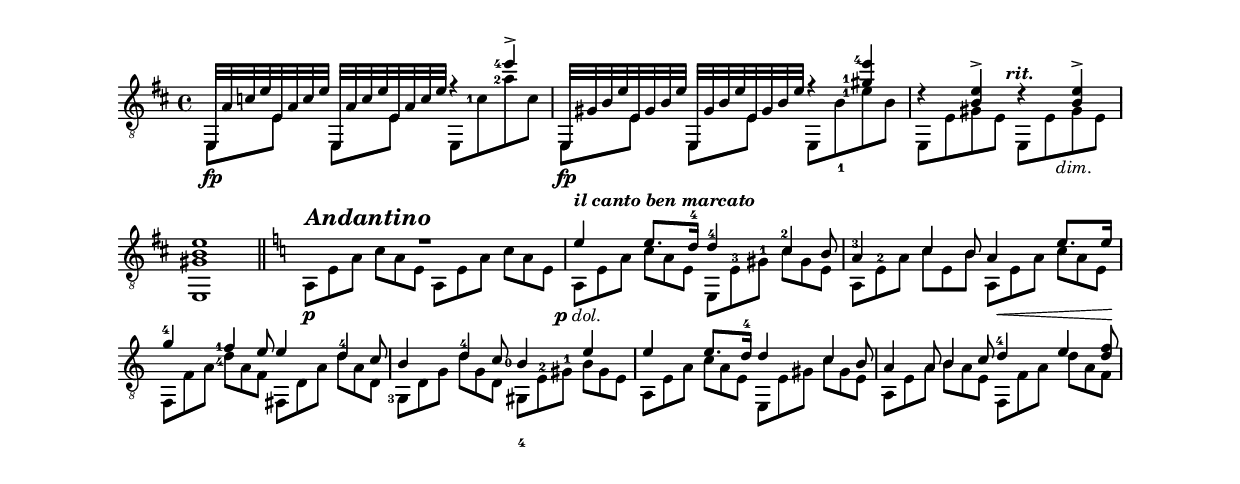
% Do not edit this file; it is automatically
% generated from Documentation/snippets/new
% This file is in the public domain.
%% Note: this file works from version 2.13.29
% INSPIRATIONAL HEADER FOR LILYPOND DOCUMENTATION fretted-strings %
% Passage from Johann Kaspar Mertz "Opern Revue, Op. 8, no. 17"   %
% on melodies from Bellini's "Norma"                              %
%*****************************************************************%

\version "2.13.29"

#(set-global-staff-size 15)
\paper {
  line-width = 17\cm
  indent = 0\cm
}

\header {
  lsrtags = "headwords"
  texidoc = ""
  doctitle = "headword"
} % begin verbatim



\layout {
  \context {
    \Score
    \remove "Bar_number_engraver"
    \override PaperColumn #'keep-inside-line = ##t
    \override NonMusicalPaperColumn #'keep-inside-line = ##t
  }
}

%%%% shortcuts
% fingering orientations
sfol = \set fingeringOrientations = #'(left)
sfor = \set fingeringOrientations = #'(right)
sfod = \set fingeringOrientations = #'(down)
sfou = \set fingeringOrientations = #'(up)

% string number orientations
ssnol = \set stringNumberOrientations = #'(left)  %(down right up)
ssnou = \set stringNumberOrientations = #'(up)
ssnod = \set stringNumberOrientations = #'(down)
ssnor = \set stringNumberOrientations = #'(right)

% define fingering offset
FO = #(define-music-function (parser location offsetX offsetY) (number? number?)
#{
  \once \override Voice.Fingering #'extra-offset = #(cons $offsetX $offsetY)
#})

% markups
rit = \markup \center-align { \bold { \italic { " rit." } } }
dimin = \markup \center-align { \italic { " dim." } }
andantino = \markup \left-align { \italic { \bold { \fontsize #2.5 { "Andantino" } } } }
benmarcato = \markup { \italic { \bold { "il canto ben marcato" } } }
pdolce = #(make-dynamic-script (markup #:line (#:dynamic "p" #:normal-text #:italic "dol.")))

%%% THE MUSIC %%%

melody = \relative c {
  \clef "treble_8"
  \key d \major
  \time 4/4
  \voiceOne
  \sfol
  e,32 a' c e
  e, a c e
  e,, a' c e
  e, a c e
  f4\rest <e'-4>4-> | % m. 1

  e,,,32 gis' b e
  e, gis b e
  e,, gis' b e
  e, gis b e
  f4\rest \FO #'0.4 #'0.5 <gis-1 e'-4>4 | % m. 2

  d4\rest <b e>-> d4\rest^\rit <b e>4-> | % m. 3
  <gis b e>1 | % m. 4

  \bar "||"
  \key a \minor
  R1 % m. 5

  e'4^\benmarcato e8. d16-4
  d4-4 \times 2/3 { \sfou \FO #'-0.3 #'0.6 <c-2>4 b8 } | % end of m. 6

  \FO #'-0.3 #'0.3
  <a-3>4 \times 2/3 { c4 b8 } a4 e'8. e16 | % m. 7

  \FO #'-0.3 #'0.3
  <g-4>4 \times 2/3 { \sfol \FO #'0.3 #'0.0 <f-1>4 e8 } e4  % beg of m. 8
  \times 2/3 { \sfou <d-4>4 c8 } | % end of m. 8

  b4 \times 2/3 { d4-4 c8 } \sfou \FO #'-1.7 #'-1.5 <b-0>4 e | % end of m. 9

  e4 e8. d16-4 d4 \times 2/3 { c4 b8 } | % m. 10

  \times 2/3 { a4 a8 b4 c8 } % beg of m. 11
  \sfou \FO #'-0.3 #'0.3
  <d-4>4^\< \times 2/3 { e4 <d f>8\! } | % end of m. 11
}

bass = \relative c {
  \key d \major
  \time 4/4
  \voiceTwo

  e,8\fp[ e'] e,[ e'] e, \sfol <c''-1> <a'-2> c, | % m. 1

  e,,8\fp[ e'] e,[ e'] e, \sfod \FO #'0.2 #'-0.2 <b''-1>  % beg m. 2
  \sfol \FO #'0.3 #'0.0 <e-1> b | % end m. 2

  e,,8 e' gis e e, e' gis_\dimin e | % m. 3

  e,1 | % m. 4

  %% new section starts here in A minor
  \set Score.beamExceptions = #'()
  \once \override TextScript #'staff-padding = #1.7
  \times 2/3 { a8\p^\andantino e' a c a e a, e' a c a e } | % m. 5

  \times 2/3 { a,8\pdolce e' a c a e } % beg m. 6
  \times 2/3 { e,8 \sfou <e'-3> <gis-1> c gis e } | % end m. 6

  \times 2/3 { a,8 <e'-2> a c e, b' a, e' a c a e } | % m. 7

  \times 2/3 { f,8 f' a \sfol \FO #'0.3 #'-0.5 <d-4> a f fis, d' a' d a d, } | % m. 8

  \times 2/3 { <g,-3>8 d' g d' g, d % beg m. 9
    \sfod \FO #'0.0 #'-2.0 <gis,-4> \sfou <e'-2> <gis-1> b gis e } | % end m. 9

  \times 2/3 { a,8 e' a c a e e, e' gis c gis e } | % m. 10

  \times 2/3 { a,8 e' a b a e f, f' a d a f } | % m. 11
}

\score {
  \new Staff = "guitar" <<
    \context Voice = "upper" { \melody }
    \context Voice = "lower" { \bass }
  >>
  \layout {
    \context {
      \Score
      \override Fingering #'staff-padding = #'()
      \override TupletNumber #'stencil = ##f
      \override TupletBracket #'bracket-visibility = ##f
    }
  }
  \midi { }
}
